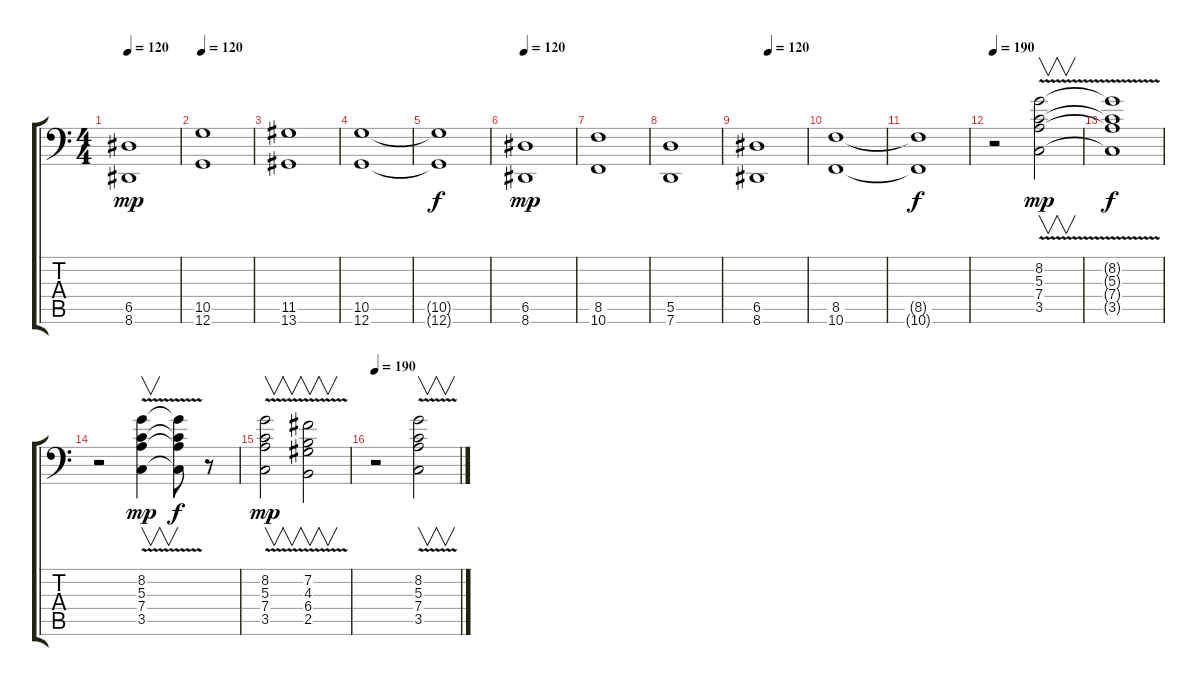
\track "" {instrument churchorgan}
\staff {score tabs}
\tuning (E4 B3 G3 D3 A2 G1) {hide}
\ts (4 4)
\tempo 120
\clef f4
\ks c
(6.5 8.6).1{dy mp} |
\tempo 120
(10.5 12.6).1 |
(11.5 13.6).1 |
(10.5 12.6).1 |
(10.5{t} 12.6{t}).1{dy f} |
\tempo 120
(6.5 8.6).1{dy mp} |
(8.5 10.6).1 |
(5.5 7.6).1 |
\tempo (120 0.25)
(6.5 8.6).1 |
(8.5 10.6).1 |
(8.5{t} 10.6{t}).1{dy f} |
\tempo 190
r.2{volume 10 balance 5 instrument lead6voice} (8.2{v} 5.3{v} 7.4{v} 3.5{v}).2{v dy mp} |
(8.2{t} 5.3{t} 7.4{t} 3.5{t}).1{dy f} |
r.2 (8.2{v} 5.3{v} 7.4{v} 3.5{v}).4{v dy mp} (8.2{t} 5.3{t} 7.4{t} 3.5{t}).8{dy f} r.8 |
(8.2{v} 5.3{v} 7.4{v} 3.5{v}).2{v dy mp} (7.2{v} 4.3{v} 6.4{v} 2.5{v}).2{v} |
\tempo 190
r.2{volume 10 balance 5 instrument lead6voice} (8.2{v} 5.3{v} 7.4{v} 3.5{v}).2{v}
